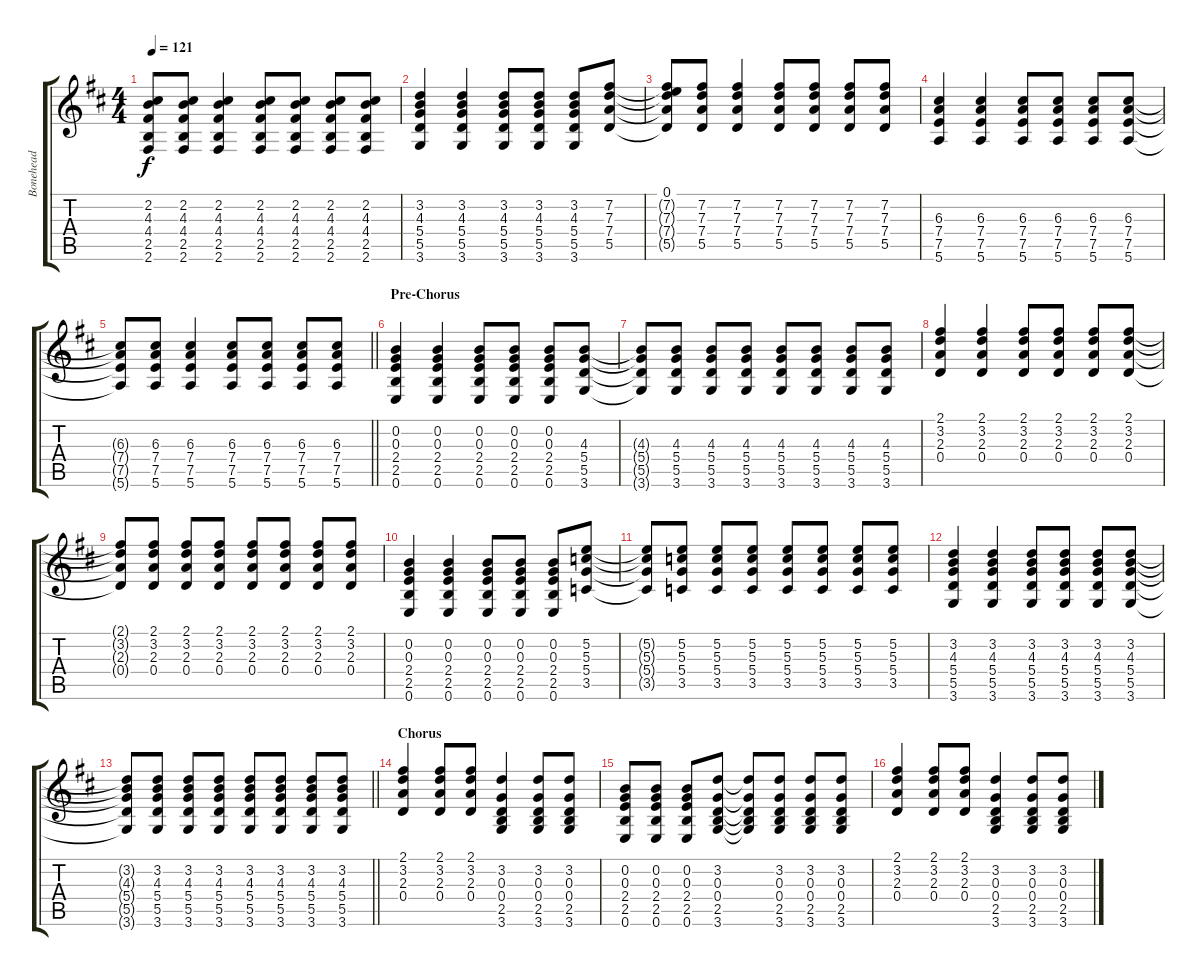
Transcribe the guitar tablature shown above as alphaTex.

\track ("Bonehead" "Bonehead") {instrument overdrivenguitar}
\staff {score tabs}
\tuning (E4 B3 G3 D3 A2 E2) {hide}
\ts (4 4)
\tempo 121
\clef g2
\ks d
(2.2{t} 4.3{t} 4.4{t} 2.5{t} 2.6{t}).8{dy f} (2.2 4.3 4.4 2.5 2.6).8 (2.2 4.3 4.4 2.5 2.6).4 (2.2 4.3 4.4 2.5 2.6).8 (2.2 4.3 4.4 2.5 2.6).8 (2.2 4.3 4.4 2.5 2.6).8 (2.2 4.3 4.4 2.5 2.6).8 |
(3.2 4.3 5.4 5.5 3.6).4 (3.2 4.3 5.4 5.5 3.6).4 (3.2 4.3 5.4 5.5 3.6).8 (3.2 4.3 5.4 5.5 3.6).8 (3.2 4.3 5.4 5.5 3.6).8 (7.2 7.3 7.4 5.5).8 |
(0.1 7.2{t} 7.3{t} 7.4{t} 5.5{t}).8 (7.2 7.3 7.4 5.5).8 (7.2 7.3 7.4 5.5).4 (7.2 7.3 7.4 5.5).8 (7.2 7.3 7.4 5.5).8 (7.2 7.3 7.4 5.5).8 (7.2 7.3 7.4 5.5).8 |
(6.3 7.4 7.5 5.6).4 (6.3 7.4 7.5 5.6).4 (6.3 7.4 7.5 5.6).8 (6.3 7.4 7.5 5.6).8 (6.3 7.4 7.5 5.6).8 (6.3 7.4 7.5 5.6).8 |
\barLineRight lightlight
(6.3{t} 7.4{t} 7.5{t} 5.6{t}).8 (6.3 7.4 7.5 5.6).8 (6.3 7.4 7.5 5.6).4 (6.3 7.4 7.5 5.6).8 (6.3 7.4 7.5 5.6).8 (6.3 7.4 7.5 5.6).8 (6.3 7.4 7.5 5.6).8 |
\section ("" "Pre-Chorus")
(0.2 0.3 2.4 2.5 0.6).4 (0.2 0.3 2.4 2.5 0.6).4 (0.2 0.3 2.4 2.5 0.6).8 (0.2 0.3 2.4 2.5 0.6).8 (0.2 0.3 2.4 2.5 0.6).8 (4.3 5.4 5.5 3.6).8 |
(4.3{t} 5.4{t} 5.5{t} 3.6{t}).8 (4.3 5.4 5.5 3.6).8 (4.3 5.4 5.5 3.6).8 (4.3 5.4 5.5 3.6).8 (4.3 5.4 5.5 3.6).8 (4.3 5.4 5.5 3.6).8 (4.3 5.4 5.5 3.6).8 (4.3 5.4 5.5 3.6).8 |
(2.1 3.2 2.3 0.4).4 (2.1 3.2 2.3 0.4).4 (2.1 3.2 2.3 0.4).8 (2.1 3.2 2.3 0.4).8 (2.1 3.2 2.3 0.4).8 (2.1 3.2 2.3 0.4).8 |
(2.1{t} 3.2{t} 2.3{t} 0.4{t}).8 (2.1 3.2 2.3 0.4).8 (2.1 3.2 2.3 0.4).8 (2.1 3.2 2.3 0.4).8 (2.1 3.2 2.3 0.4).8 (2.1 3.2 2.3 0.4).8 (2.1 3.2 2.3 0.4).8 (2.1 3.2 2.3 0.4).8 |
(0.2 0.3 2.4 2.5 0.6).4 (0.2 0.3 2.4 2.5 0.6).4 (0.2 0.3 2.4 2.5 0.6).8 (0.2 0.3 2.4 2.5 0.6).8 (0.2 0.3 2.4 2.5 0.6).8 (5.2 5.3 5.4 3.5).8 |
(5.2{t} 5.3{t} 5.4{t} 3.5{t}).8 (5.2 5.3 5.4 3.5).8 (5.2 5.3 5.4 3.5).8 (5.2 5.3 5.4 3.5).8 (5.2 5.3 5.4 3.5).8 (5.2 5.3 5.4 3.5).8 (5.2 5.3 5.4 3.5).8 (5.2 5.3 5.4 3.5).8 |
(3.2 4.3 5.4 5.5 3.6).4 (3.2 4.3 5.4 5.5 3.6).4 (3.2 4.3 5.4 5.5 3.6).8 (3.2 4.3 5.4 5.5 3.6).8 (3.2 4.3 5.4 5.5 3.6).8 (3.2 4.3 5.4 5.5 3.6).8 |
\barLineRight lightlight
(3.2{t} 4.3{t} 5.4{t} 5.5{t} 3.6{t}).8 (3.2 4.3 5.4 5.5 3.6).8 (3.2 4.3 5.4 5.5 3.6).8 (3.2 4.3 5.4 5.5 3.6).8 (3.2 4.3 5.4 5.5 3.6).8 (3.2 4.3 5.4 5.5 3.6).8 (3.2 4.3 5.4 5.5 3.6).8 (3.2 4.3 5.4 5.5 3.6).8 |
\section ("" "Chorus")
(2.1 3.2 2.3 0.4).4 (2.1 3.2 2.3 0.4).8 (2.1 3.2 2.3 0.4).8 (3.2 0.3 0.4 2.5 3.6).4 (3.2 0.3 0.4 2.5 3.6).8 (3.2 0.3 0.4 2.5 3.6).8 |
(0.2 0.3 2.4 2.5 0.6).8 (0.2 0.3 2.4 2.5 0.6).8 (0.2 0.3 2.4 2.5 0.6).8 (3.2 0.3 0.4 2.5 3.6).8 (3.2{t} 0.3{t} 0.4{t} 2.5{t} 3.6{t}).8 (3.2 0.3 0.4 2.5 3.6).8 (3.2 0.3 0.4 2.5 3.6).8 (3.2 0.3 0.4 2.5 3.6).8 |
(2.1 3.2 2.3 0.4).4 (2.1 3.2 2.3 0.4).8 (2.1 3.2 2.3 0.4).8 (3.2 0.3 0.4 2.5 3.6).4 (3.2 0.3 0.4 2.5 3.6).8 (3.2 0.3 0.4 2.5 3.6).8
